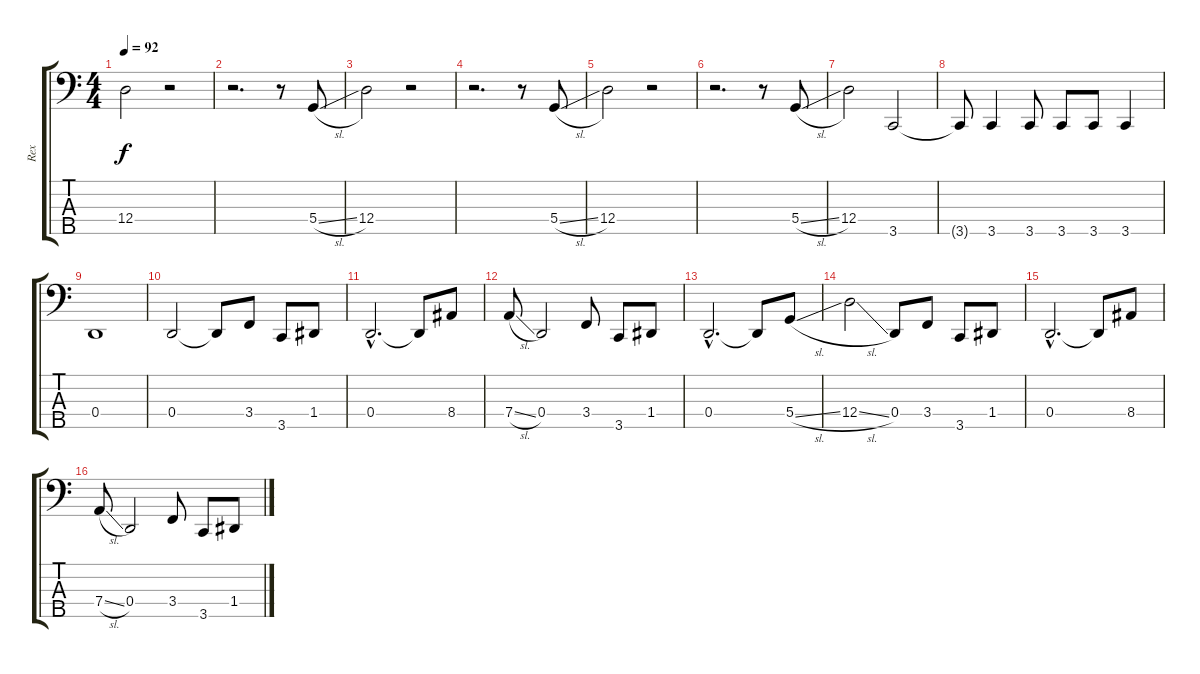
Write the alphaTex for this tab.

\track ("Rex" "Rex") {instrument fretlessbass}
\staff {score tabs}
\tuning (F2 C2 G1 D1 A0) {hide}
\ts (4 4)
\section ("" "")
\tempo 92
\clef f4
\ks c
12.4.2{dy f instrument fretlessbass} r.2 |
r.2{d} r.8 5.4{sl}.8 |
12.4.2 r.2 |
r.2{d} r.8 5.4{sl}.8 |
12.4.2 r.2 |
r.2{d} r.8 5.4{sl}.8 |
12.4.2 3.5.2 |
3.5{t}.8 3.5.4 3.5.8 3.5.8 3.5.8 3.5.4 |
0.4.1 |
0.4.2 0.4{t}.8 3.4.8 3.5.8 1.4.8 |
0.4{hac}.2{d} 0.4{t}.8 8.4.8 |
7.4{sl}.8 0.4.2 3.4.8 3.5.8 1.4.8 |
0.4{hac}.2{d} 0.4{t}.8 5.4{sl}.8 |
12.4{sl}.2 0.4.8 3.4.8 3.5.8 1.4.8 |
0.4{hac}.2{d} 0.4{t}.8 8.4.8 |
7.4{sl}.8 0.4.2 3.4.8 3.5.8 1.4.8
